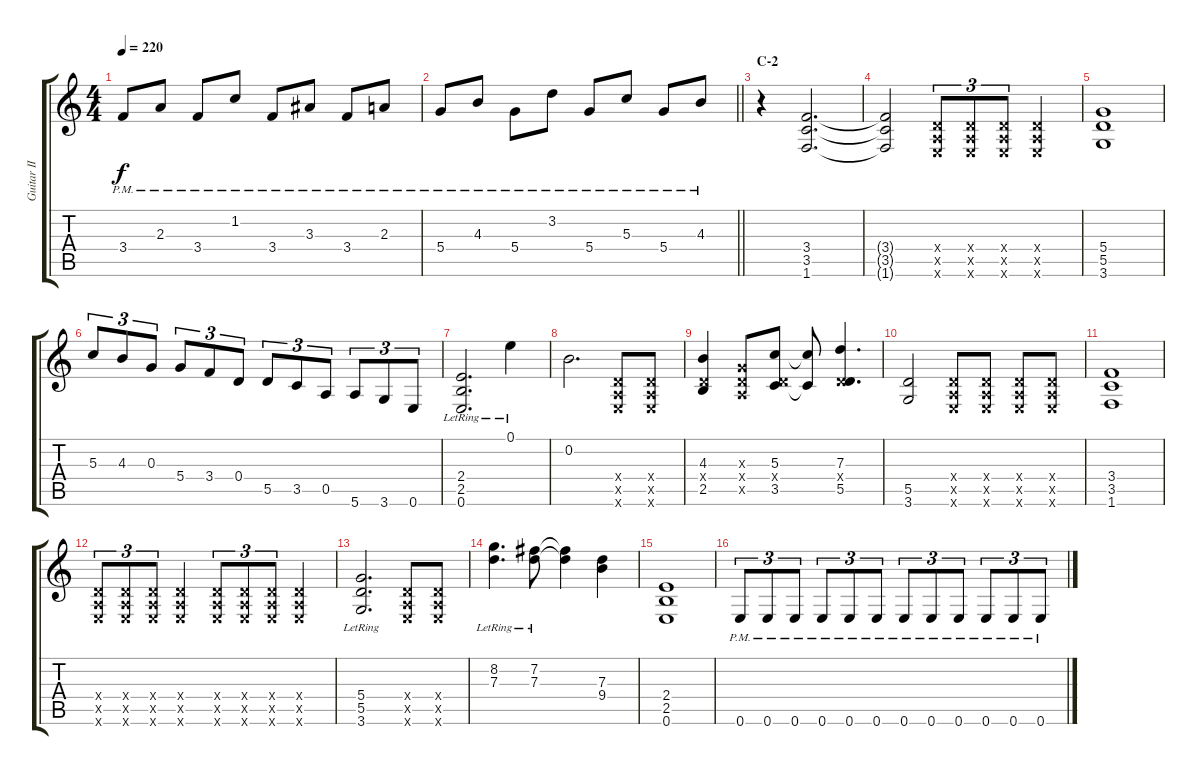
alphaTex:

\track ("Guitar II" "Guitar II") {instrument overdrivenguitar}
\staff {score tabs}
\tuning (E4 B3 G3 D3 A2 E2) {hide}
\ts (4 4)
\tempo 220
\clef g2
\ks c
3.4{pm}.8{dy f} 2.3{pm}.8 3.4{pm}.8 1.2{pm}.8 3.4{pm}.8 3.3{pm}.8 3.4{pm}.8 2.3{pm}.8 |
\barLineRight lightlight
5.4{pm}.8 4.3{pm}.8 5.4{pm}.8 3.2{pm}.8 5.4{pm}.8 5.3{pm}.8 5.4{pm}.8 4.3{pm}.8 |
\section ("" "C-2")
r.4 (3.4 3.5 1.6).2{d} |
(3.4{t} 3.5{t} 1.6{t}).2 (0.4{x} 0.5{x} 0.6{x}).8{tu (3 2)} (0.4{x} 0.5{x} 0.6{x}).8{tu (3 2)} (0.4{x} 0.5{x} 0.6{x}).8{tu (3 2)} (0.4{x} 0.5{x} 0.6{x}).4 |
(5.4 5.5 3.6).1 |
5.3.8{tu (3 2)} 4.3.8{tu (3 2)} 0.3.8{tu (3 2)} 5.4.8{tu (3 2)} 3.4.8{tu (3 2)} 0.4.8{tu (3 2)} 5.5.8{tu (3 2)} 3.5.8{tu (3 2)} 0.5.8{tu (3 2)} 5.6.8{tu (3 2)} 3.6.8{tu (3 2)} 0.6.8{tu (3 2)} |
(2.4{lr} 2.5{lr} 0.6{lr}).2{d} 0.1{lr}.4 |
0.2.2{d} (0.4{x} 0.5{x} 0.6{x}).8 (0.4{x} 0.5{x} 0.6{x}).8 |
(4.3 0.4{x} 2.5).4 (0.3{x} 0.4{x} 0.5{x}).8 (5.3 0.4{x} 3.5).8 (5.3{t} 3.5{t}).8 (7.3 0.4{x} 5.5).4{d} |
(5.5 3.6).2 (0.4{x} 0.5{x} 0.6{x}).8 (0.4{x} 0.5{x} 0.6{x}).8 (0.4{x} 0.5{x} 0.6{x}).8 (0.4{x} 0.5{x} 0.6{x}).8 |
(3.4 3.5 1.6).1 |
(0.4{x} 0.5{x} 0.6{x}).8{tu (3 2)} (0.4{x} 0.5{x} 0.6{x}).8{tu (3 2)} (0.4{x} 0.5{x} 0.6{x}).8{tu (3 2)} (0.4{x} 0.5{x} 0.6{x}).4 (0.4{x} 0.5{x} 0.6{x}).8{tu (3 2)} (0.4{x} 0.5{x} 0.6{x}).8{tu (3 2)} (0.4{x} 0.5{x} 0.6{x}).8{tu (3 2)} (0.4{x} 0.5{x} 0.6{x}).4 |
(5.4{lr} 5.5{lr} 3.6{lr}).2{d} (0.4{x} 0.5{x} 0.6{x}).8 (0.4{x} 0.5{x} 0.6{x}).8 |
(8.2{lr} 7.3{lr}).4{d} (7.2{lr} 7.3{lr}).8 (7.2{t} 7.3{t}).4 (7.3 9.4).4 |
(2.4 2.5 0.6).1 |
0.6{pm}.8{tu (3 2)} 0.6{pm}.8{tu (3 2)} 0.6{pm}.8{tu (3 2)} 0.6{pm}.8{tu (3 2)} 0.6{pm}.8{tu (3 2)} 0.6{pm}.8{tu (3 2)} 0.6{pm}.8{tu (3 2)} 0.6{pm}.8{tu (3 2)} 0.6{pm}.8{tu (3 2)} 0.6{pm}.8{tu (3 2)} 0.6{pm}.8{tu (3 2)} 0.6{pm}.8{tu (3 2)}
